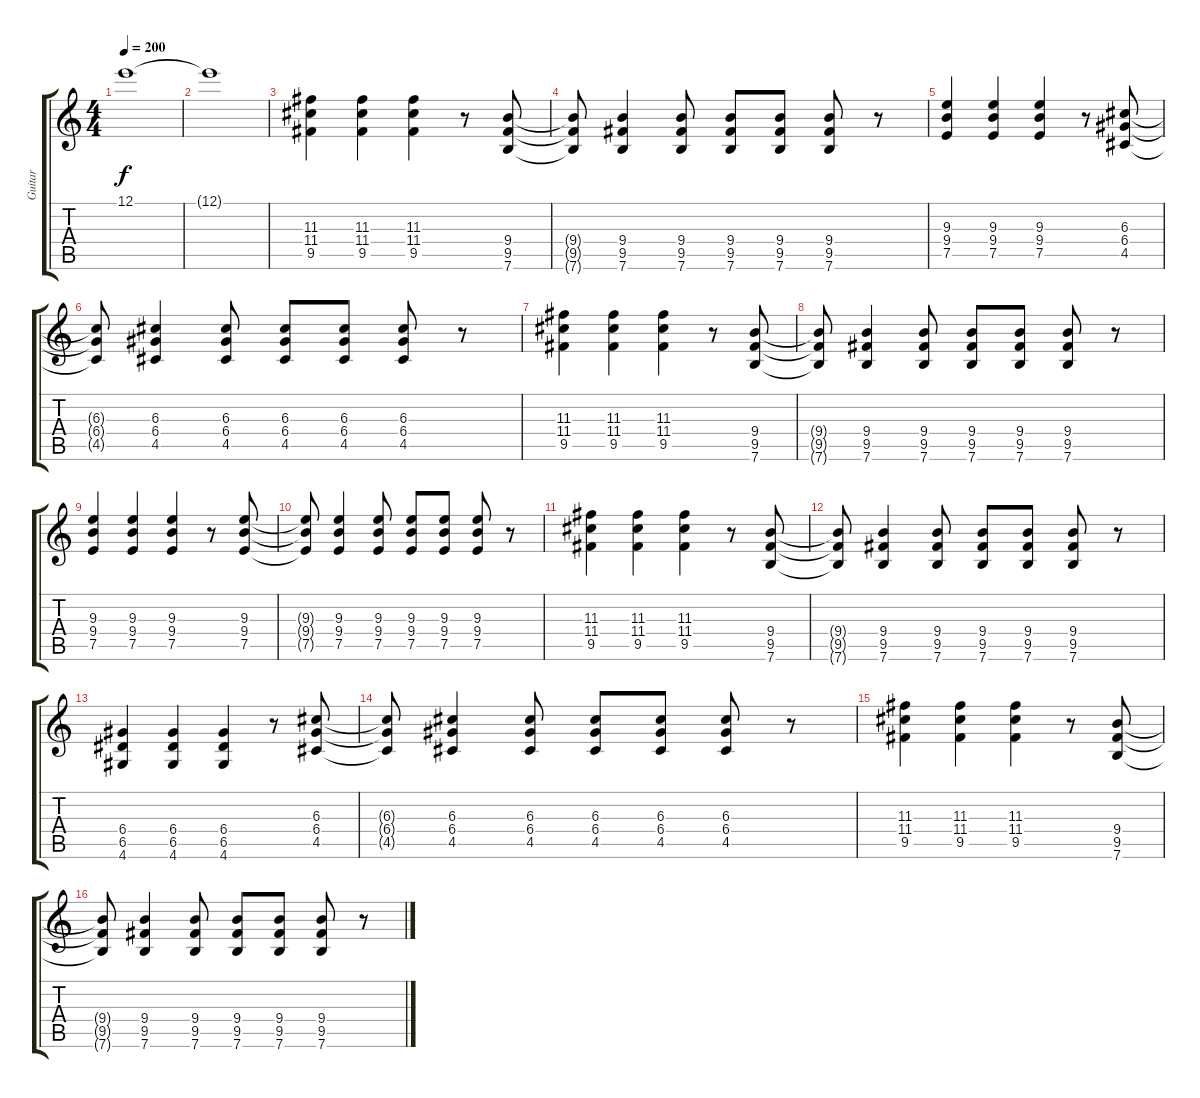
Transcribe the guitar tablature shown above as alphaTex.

\track ("Guitar" "Guitar") {instrument acousticguitarnylon}
\staff {score tabs}
\tuning (E4 B3 G3 D3 A2 E2) {hide}
\ts (4 4)
\tempo 200
\clef g2
\ks c
12.1.1{dy f} |
12.1{t}.1 |
(11.3 11.4 9.5).4 (11.3 11.4 9.5).4 (11.3 11.4 9.5).4 r.8 (9.4 9.5 7.6).8 |
(9.4{t} 9.5{t} 7.6{t}).8 (9.4 9.5 7.6).4 (9.4 9.5 7.6).8 (9.4 9.5 7.6).8 (9.4 9.5 7.6).8 (9.4 9.5 7.6).8 r.8 |
(9.3 9.4 7.5).4 (9.3 9.4 7.5).4 (9.3 9.4 7.5).4 r.8 (6.3 6.4 4.5).8 |
(6.3{t} 6.4{t} 4.5{t}).8 (6.3 6.4 4.5).4 (6.3 6.4 4.5).8 (6.3 6.4 4.5).8 (6.3 6.4 4.5).8 (6.3 6.4 4.5).8 r.8 |
(11.3 11.4 9.5).4 (11.3 11.4 9.5).4 (11.3 11.4 9.5).4 r.8 (9.4 9.5 7.6).8 |
(9.4{t} 9.5{t} 7.6{t}).8 (9.4 9.5 7.6).4 (9.4 9.5 7.6).8 (9.4 9.5 7.6).8 (9.4 9.5 7.6).8 (9.4 9.5 7.6).8 r.8 |
(9.3 9.4 7.5).4 (9.3 9.4 7.5).4 (9.3 9.4 7.5).4 r.8 (9.3 9.4 7.5).8 |
(9.3{t} 9.4{t} 7.5{t}).8 (9.3 9.4 7.5).4 (9.3 9.4 7.5).8 (9.3 9.4 7.5).8 (9.3 9.4 7.5).8 (9.3 9.4 7.5).8 r.8 |
(11.3 11.4 9.5).4 (11.3 11.4 9.5).4 (11.3 11.4 9.5).4 r.8 (9.4 9.5 7.6).8 |
(9.4{t} 9.5{t} 7.6{t}).8 (9.4 9.5 7.6).4 (9.4 9.5 7.6).8 (9.4 9.5 7.6).8 (9.4 9.5 7.6).8 (9.4 9.5 7.6).8 r.8 |
(6.4 6.5 4.6).4 (6.4 6.5 4.6).4 (6.4 6.5 4.6).4 r.8 (6.3 6.4 4.5).8 |
(6.3{t} 6.4{t} 4.5{t}).8 (6.3 6.4 4.5).4 (6.3 6.4 4.5).8 (6.3 6.4 4.5).8 (6.3 6.4 4.5).8 (6.3 6.4 4.5).8 r.8 |
(11.3 11.4 9.5).4 (11.3 11.4 9.5).4 (11.3 11.4 9.5).4 r.8 (9.4 9.5 7.6).8 |
(9.4{t} 9.5{t} 7.6{t}).8 (9.4 9.5 7.6).4 (9.4 9.5 7.6).8 (9.4 9.5 7.6).8 (9.4 9.5 7.6).8 (9.4 9.5 7.6).8 r.8
